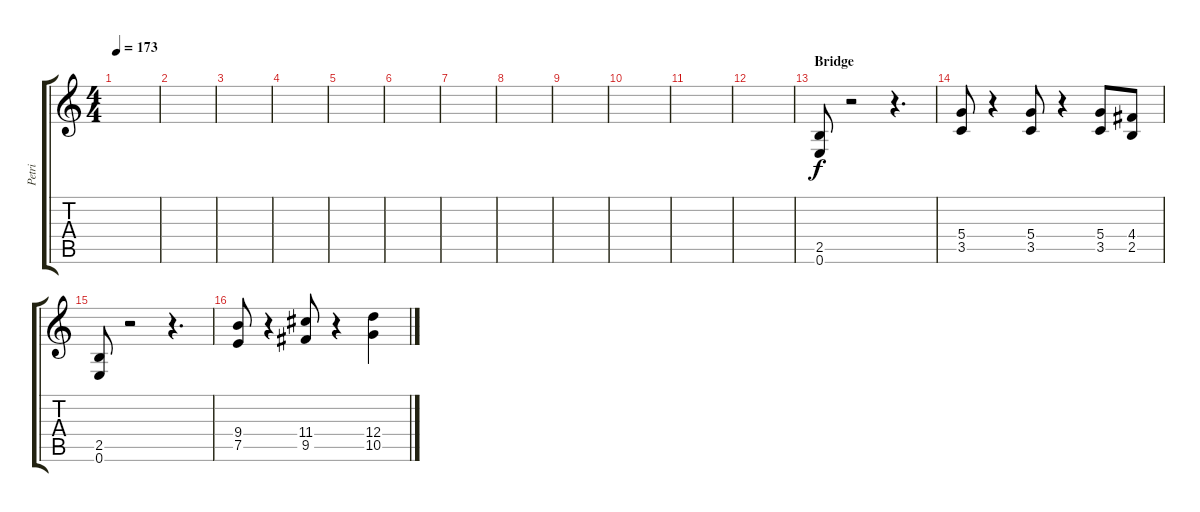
\track ("Petri" "Petri") {instrument distortionguitar}
\staff {score tabs}
\tuning (E4 B3 G3 D3 A2 E2) {hide}
\ts (4 4)
\tempo 173
\clef g2
\ks c
|
|
|
|
|
|
|
|
|
|
|
|
\section ("" "Bridge")
(2.5 0.6).8 r.2 r.4{d} |
(5.4 3.5).8 r.4 (5.4 3.5).8 r.4 (5.4 3.5).8 (4.4 2.5).8 |
(2.5 0.6).8 r.2 r.4{d} |
(9.4 7.5).8 r.4 (11.4 9.5).8 r.4 (12.4 10.5).4
